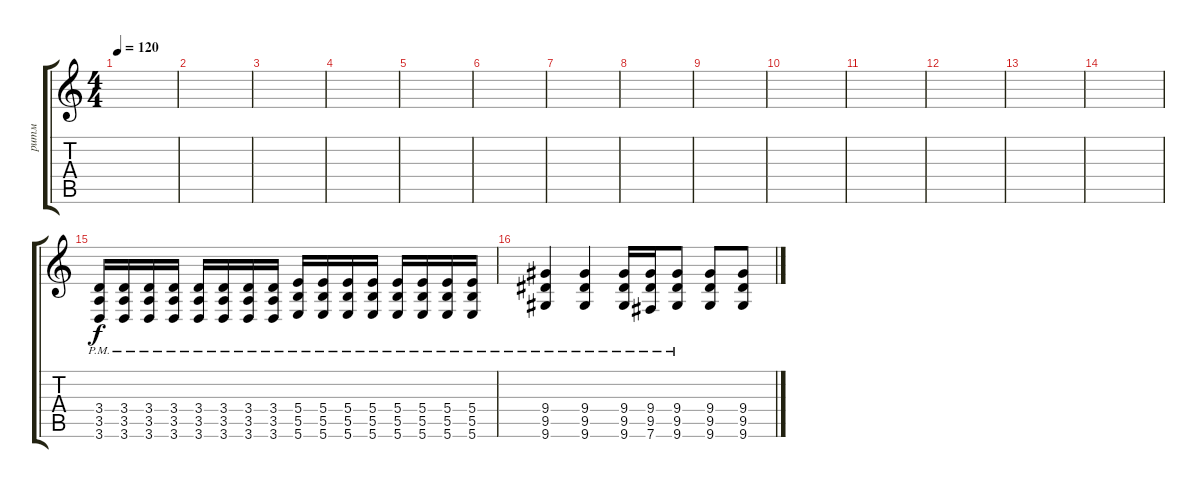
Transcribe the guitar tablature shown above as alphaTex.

\track ("ритм" "ритм") {instrument distortionguitar}
\staff {score tabs}
\tuning (Db4 Ab3 E3 B2 Gb2 B1) {hide}
\ts (4 4)
\tempo 120
\clef g2
\ks c
|
|
|
|
|
|
|
|
|
|
|
|
|
|
(3.4{pm} 3.5{pm} 3.6{pm}).16 (3.4{pm} 3.5{pm} 3.6{pm}).16 (3.4{pm} 3.5{pm} 3.6{pm}).16 (3.4{pm} 3.5{pm} 3.6{pm}).16 (3.4{pm} 3.5{pm} 3.6{pm}).16 (3.4{pm} 3.5{pm} 3.6{pm}).16 (3.4{pm} 3.5{pm} 3.6{pm}).16 (3.4{pm} 3.5{pm} 3.6{pm}).16 (5.4{pm} 5.5{pm} 5.6{pm}).16 (5.4{pm} 5.5{pm} 5.6{pm}).16 (5.4{pm} 5.5{pm} 5.6{pm}).16 (5.4{pm} 5.5{pm} 5.6{pm}).16 (5.4{pm} 5.5{pm} 5.6{pm}).16 (5.4{pm} 5.5{pm} 5.6{pm}).16 (5.4{pm} 5.5{pm} 5.6{pm}).16 (5.4{pm} 5.5{pm} 5.6{pm}).16 |
(9.4{pm} 9.5{pm} 9.6{pm}).4 (9.4{pm} 9.5{pm} 9.6{pm}).4 (9.4{pm} 9.5{pm} 9.6{pm}).16 (9.4{pm} 9.5{pm} 7.6{pm}).16 (9.4{pm} 9.5{pm} 9.6{pm}).8 (9.4 9.5 9.6).8 (9.4 9.5 9.6).8
